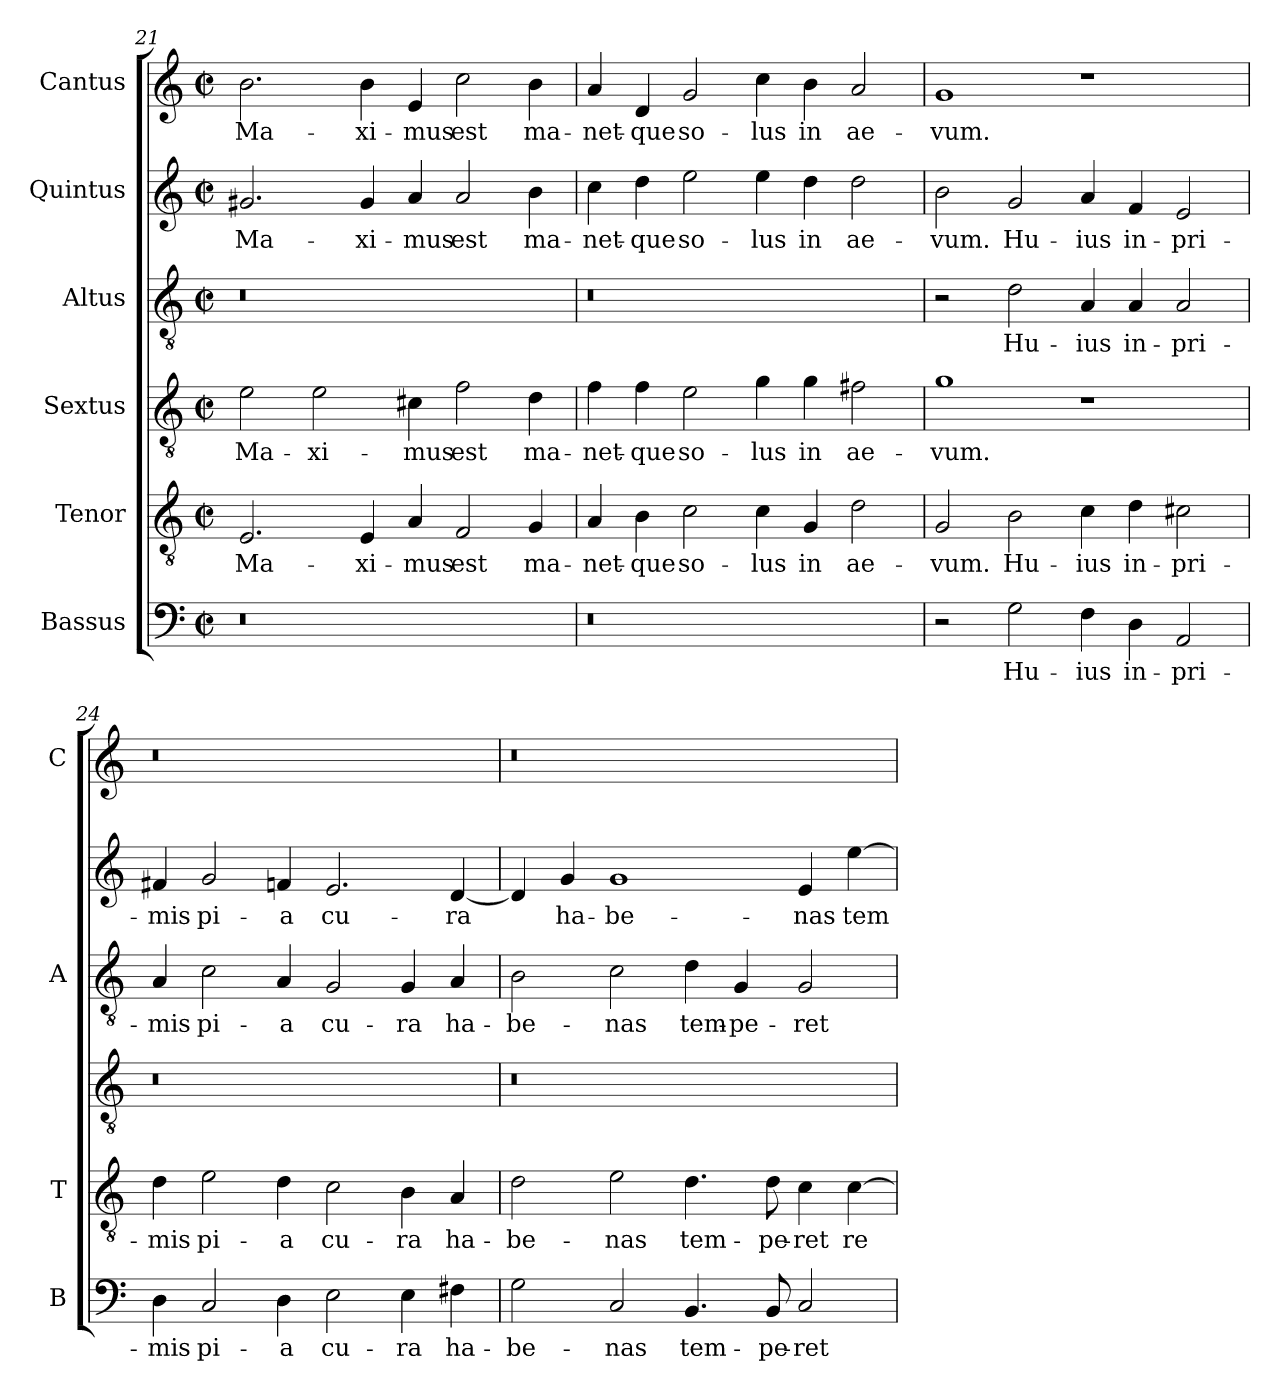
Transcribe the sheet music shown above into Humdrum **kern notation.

**kern	**text	**kern	**text	**kern	**text	**kern	**text	**kern	**text	**kern	**text
*part6	*part6	*part5	*part5	*part4	*part4	*part3	*part3	*part2	*part2	*part1	*part1
*staff6	*staff6	*staff5	*staff5	*staff4	*staff4	*staff3	*staff3	*staff2	*staff2	*staff1	*staff1
*I"Bassus	*	*I"Tenor	*	*I"Sextus	*	*I"Altus	*	*I"Quintus	*	*I"Cantus	*
*I'B	*	*I'T	*	*	*	*I'A	*	*	*	*I'C	*
*clefF4	*	*clefGv2	*	*clefGv2	*	*clefGv2	*	*clefG2	*	*clefG2	*
*k[]	*	*k[]	*	*k[]	*	*k[]	*	*k[]	*	*k[]	*
*C:	*	*C:	*	*C:	*	*C:	*	*C:	*	*C:	*
*M2/2	*	*M2/2	*	*M2/2	*	*M2/2	*	*M2/2	*	*M2/2	*
*met(c|)	*	*met(c|)	*	*met(c|)	*	*met(c|)	*	*met(c|)	*	*met(c|)	*
=21	=21	=21	=21	=21	=21	=21	=21	=21	=21	=21	=21
0r	.	2.E/	Ma-	2e\	Ma-	0r	.	2.g#X/	Ma-	2.b\	Ma-
.	.	.	.	2e\	-xi-	.	.	.	.	.	.
.	.	4E/	-xi-	.	.	.	.	4g#/	-xi-	4b\	-xi-
.	.	4A/	-mus	4c#X\	-mus	.	.	4a/	-mus	4e/	-mus
.	.	2F/	est	2f\	est	.	.	2a/	est	2cc\	est
.	.	4G/	ma-	4d\	ma-	.	.	4b\	ma-	4b\	ma-
!!LO:LB:g=z
=22	=22	=22	=22	=22	=22	=22	=22	=22	=22	=22	=22
0r	.	4A/	-net-	4f\	-net-	0r	.	4cc\	-net-	4a/	-net-
.	.	4B\	-que	4f\	-que	.	.	4dd\	-que	4d/	-que
.	.	2c\	so-	2e\	so-	.	.	2ee\	so-	2g/	so-
.	.	4c\	-lus	4g\	-lus	.	.	4ee\	-lus	4cc\	-lus
.	.	4G/	in	4g\	in	.	.	4dd\	in	4b\	in
.	.	2d\	ae-	2f#X\	ae-	.	.	2dd\	ae-	2a/	ae-
=23	=23	=23	=23	=23	=23	=23	=23	=23	=23	=23	=23
2r	.	2G/	-vum.	1g	-vum.	2r	.	2b\	-vum.	1g	-vum.
2G\	Hu-	2B\	Hu-	.	.	2d\	Hu-	2g/	Hu-	.	.
4F\	-ius	4c\	-ius	1r	.	4A/	-ius	4a/	-ius	1r	.
4D\	in-	4d\	in-	.	.	4A/	in-	4f/	in-	.	.
2AA/	-pri-	2c#X\	-pri-	.	.	2A/	-pri-	2e/	-pri-	.	.
=24	=24	=24	=24	=24	=24	=24	=24	=24	=24	=24	=24
4D\	-mis	4d\	-mis	0r	.	4A/	-mis	4f#X/	-mis	0r	.
2C/	pi-	2e\	pi-	.	.	2c\	pi-	2g/	pi-	.	.
4D\	-a	4d\	-a	.	.	4A/	-a	4fn/	-a	.	.
2E\	cu-	2c\	cu-	.	.	2G/	cu-	2.e/	cu-	.	.
4E\	-ra	4B\	-ra	.	.	4G/	-ra	.	.	.	.
4F#X\	ha-	4A/	ha-	.	.	4A/	ha-	[4d/	-ra	.	.
!!LO:PB:g=z
=25	=25	=25	=25	=25	=25	=25	=25	=25	=25	=25	=25
2G\	-be-	2d\	-be-	0r	.	2B\	-be-	4d/]	.	0r	.
.	.	.	.	.	.	.	.	4g/	ha-	.	.
2C/	-nas	2e\	-nas	.	.	2c\	-nas	1g	-be-	.	.
4.BB/	tem-	4.d\	tem-	.	.	4d\	tem-	.	.	.	.
.	.	.	.	.	.	4G/	-pe-	.	.	.	.
8BB/	-pe-	8d\	-pe-	.	.	.	.	.	.	.	.
2C/	-ret	4c\	-ret	.	.	2G/	-ret	4e/	-nas	.	.
.	.	[4c\	re-	.	.	.	.	[4ee\	tem-	.	.
=	=	=	=	=	=	=	=	=	=	=	=
*-	*-	*-	*-	*-	*-	*-	*-	*-	*-	*-	*-
